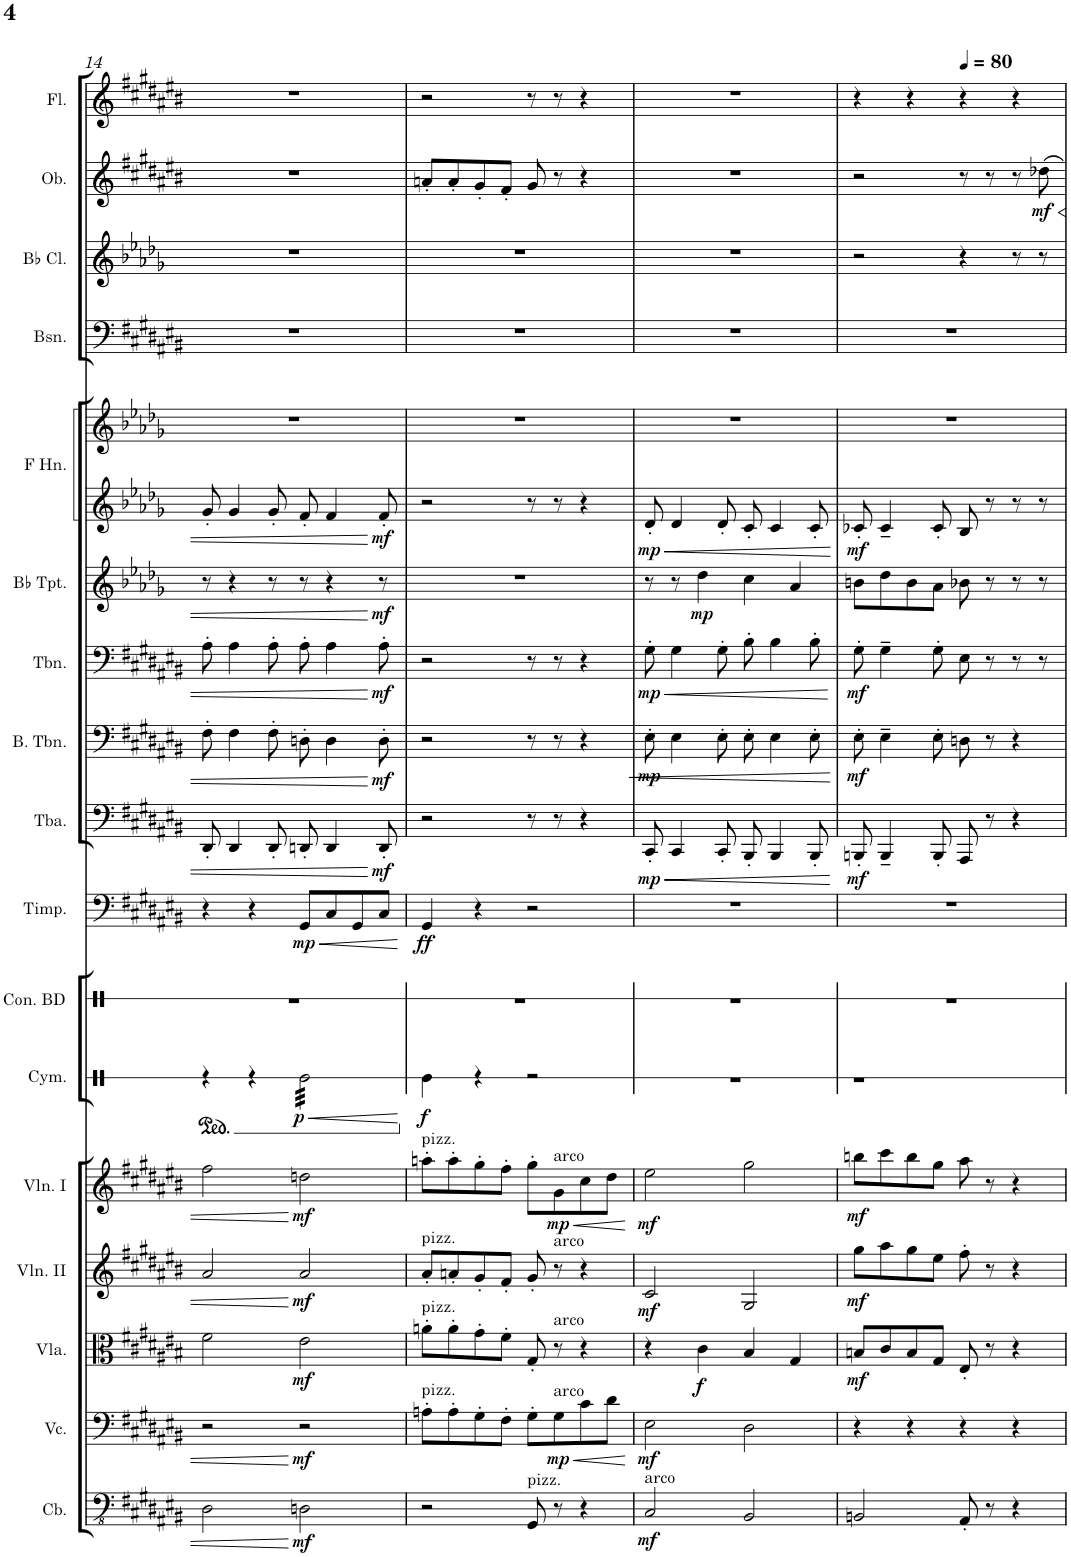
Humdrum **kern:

**kern	**dynam	**kern	**dynam	**kern	**dynam	**kern	**dynam	**kern	**dynam	**kern	**dynam	**kern	**kern	**dynam	**kern	**dynam	**kern	**dynam	**kern	**dynam	**kern	**dynam	**kern	**kern	**dynam	**kern	**kern	**kern	**dynam	**kern
*part17	*part17	*part16	*part16	*part15	*part15	*part14	*part14	*part13	*part13	*part12	*part12	*part11	*part10	*part10	*part9	*part9	*part8	*part8	*part7	*part7	*part6	*part6	*part5	*part5	*part5	*part4	*part3	*part2	*part2	*part1
*staff18	*staff18	*staff17	*staff17	*staff16	*staff16	*staff15	*staff15	*staff14	*staff14	*staff13	*staff13	*staff12	*staff11	*staff11	*staff10	*staff10	*staff9	*staff9	*staff8	*staff8	*staff7	*staff7	*staff6	*staff5	*staff5/6	*staff4	*staff3	*staff2	*staff2	*staff1
*I"Contrabasses	*	*I"Violoncellos	*	*I"Violas	*	*I"Violins II	*	*I"Violins I	*	*I"Cymbal	*	*I"Concert Bass Drum	*I"Timpani	*	*I"Tuba	*	*I"Bass Trombone	*	*I"Trombone	*	*I"Trumpets in Bb	*	*I"Horns in F	*	*	*I"Bassoons	*I"Clarinets in Bb	*I"Oboes	*	*I"Flutes
*I'Cb.	*	*I'Vc.	*	*I'Vla.	*	*I'Vln. II	*	*I'Vln. I	*	*I'Cym.	*	*I'Con. BD	*I'Timp.	*	*I'Tba.	*	*I'B. Tbn.	*	*I'Tbn.	*	*	*	*	*	*	*I'Bsn.	*	*I'Ob.	*	*I'Fl.
!!LO:PB:g=z
*clefFv4	*	*clefF4	*	*clefC3	*	*clefG2	*	*clefG2	*	*clefX	*	*clefX	*clefF4	*	*clefF4	*	*clefF4	*	*clefF4	*	*clefG2	*	*clefG2	*clefG2	*	*clefF4	*clefG2	*clefG2	*	*clefG2
*	*	*	*	*	*	*	*	*	*	*	*	*	*	*	*	*	*	*	*	*	*ITrd1c2	*	*ITrd4c7	*ITrd4c7	*	*	*ITrd1c2	*	*	*
*k[f#c#g#d#a#e#b#]	*	*k[f#c#g#d#a#e#b#]	*	*k[f#c#g#d#a#e#b#]	*	*k[f#c#g#d#a#e#b#]	*	*k[f#c#g#d#a#e#b#]	*	*k[]	*	*k[]	*k[f#c#g#d#a#e#b#]	*	*k[f#c#g#d#a#e#b#]	*	*k[f#c#g#d#a#e#b#]	*	*k[f#c#g#d#a#e#b#]	*	*k[b-e-a-d-g-]	*	*k[b-e-a-d-g-]	*k[b-e-a-d-g-]	*	*k[f#c#g#d#a#e#b#]	*k[b-e-a-d-g-]	*k[f#c#g#d#a#e#b#]	*	*k[f#c#g#d#a#e#b#]
*M4/4	*	*M4/4	*	*M4/4	*	*M4/4	*	*M4/4	*	*M4/4	*	*M4/4	*M4/4	*	*M4/4	*	*M4/4	*	*M4/4	*	*M4/4	*	*M4/4	*M4/4	*	*M4/4	*M4/4	*M4/4	*	*M4/4
*	*	*	*	*	*	*	*	*	*	*ped	*	*	*	*	*	*	*	*	*	*	*	*	*	*	*	*	*	*	*	*
=14	=14	=14	=14	=14	=14	=14	=14	=14	=14	=14	=14	=14	=14	=14	=14	=14	=14	=14	=14	=14	=14	=14	=14	=14	=14	=14	=14	=14	=14	=14
2DD#\	.	2r	.	2f#\	.	2a#/	.	2ff#\	.	4r	.	1r	4r	.	8DD#'/	.	8F#'\	.	8A#'\	.	8r	.	8g-'/	1r	.	1r	1r	1r	.	1r
.	.	.	.	.	.	.	.	.	.	.	.	.	.	.	4DD#/	.	4F#\	.	4A#\	.	4r	.	4g-/	.	.	.	.	.	.	.
.	.	.	.	.	.	.	.	.	.	4r	.	.	4r	.	.	.	.	.	.	.	.	.	.	.	.	.	.	.	.	.
.	.	.	.	.	.	.	.	.	.	.	.	.	.	.	8DD#'/	.	8F#'\	.	8A#'\	.	8r	.	8g-'/	.	.	.	.	.	.	.
!	!LO:DY:b	!	!LO:DY:b	!	!LO:DY:b	!	!LO:DY:b	!	!LO:DY:b	!	!LO:DY:b	!	!	!LO:DY:b	!	!	!	!	!	!	!	!	!	!	!	!	!	!	!	!
*	*	*	*	*	*	*	*	*	*	*tremolo	*	*	*	*	*	*	*	*	*	*	*	*	*	*	*	*	*	*	*	*
2DDn\	mf	2r	mf	2e#\	mf	2a#/	mf	2ddn\	mf	32Re\LLL	p	.	8GG#/L	mp	8DDn'/	.	8Dn'\	.	8A#'\	.	8r	.	8f'/	.	.	.	.	.	.	.
.	.	.	.	.	.	.	.	.	.	32Re\	.	.	.	.	.	.	.	.	.	.	.	.	.	.	.	.	.	.	.	.
.	.	.	.	.	.	.	.	.	.	32Re\	.	.	.	.	.	.	.	.	.	.	.	.	.	.	.	.	.	.	.	.
.	.	.	.	.	.	.	.	.	.	32Re\	.	.	.	.	.	.	.	.	.	.	.	.	.	.	.	.	.	.	.	.
.	.	.	.	.	.	.	.	.	.	32Re\	.	.	8C#/	.	4DD/	.	4D\	.	4A#\	.	4r	.	4f/	.	.	.	.	.	.	.
.	.	.	.	.	.	.	.	.	.	32Re\	.	.	.	.	.	.	.	.	.	.	.	.	.	.	.	.	.	.	.	.
.	.	.	.	.	.	.	.	.	.	32Re\	.	.	.	.	.	.	.	.	.	.	.	.	.	.	.	.	.	.	.	.
.	.	.	.	.	.	.	.	.	.	32Re\	.	.	.	.	.	.	.	.	.	.	.	.	.	.	.	.	.	.	.	.
.	.	.	.	.	.	.	.	.	.	32Re\	.	.	8GG#/	.	.	.	.	.	.	.	.	.	.	.	.	.	.	.	.	.
.	.	.	.	.	.	.	.	.	.	32Re\	.	.	.	.	.	.	.	.	.	.	.	.	.	.	.	.	.	.	.	.
.	.	.	.	.	.	.	.	.	.	32Re\	.	.	.	.	.	.	.	.	.	.	.	.	.	.	.	.	.	.	.	.
.	.	.	.	.	.	.	.	.	.	32Re\	.	.	.	.	.	.	.	.	.	.	.	.	.	.	.	.	.	.	.	.
!	!	!	!	!	!	!	!	!	!	!	!	!	!	!	!	!LO:DY:b	!	!LO:DY:b	!	!LO:DY:b	!	!LO:DY:b	!	!	!LO:DY:b=2	!	!	!	!	!
.	.	.	.	.	.	.	.	.	.	32Re\	.	.	8C#/J	.	8DD'/	mf	8D'\	mf	8A#'\	mf	8r	mf	8f'/	.	mf	.	.	.	.	.
.	.	.	.	.	.	.	.	.	.	32Re\	.	.	.	.	.	.	.	.	.	.	.	.	.	.	.	.	.	.	.	.
.	.	.	.	.	.	.	.	.	.	32Re\	.	.	.	.	.	.	.	.	.	.	.	.	.	.	.	.	.	.	.	.
.	.	.	.	.	.	.	.	.	.	32Re\JJJ	.	.	.	.	.	.	.	.	.	.	.	.	.	.	.	.	.	.	.	.
*	*	*	*	*	*	*	*	*	*	*Xtremolo	*	*	*	*	*	*	*	*	*	*	*	*	*	*	*	*	*	*	*	*
=15	=15	=15	=15	=15	=15	=15	=15	=15	=15	=15	=15	=15	=15	=15	=15	=15	=15	=15	=15	=15	=15	=15	=15	=15	=15	=15	=15	=15	=15	=15
*	*	*	*	*	*	*	*	*	*	*Xped	*	*	*	*	*	*	*	*	*	*	*	*	*	*	*	*	*	*	*	*
!	!	!	!	!	!	!	!	!LO:TX:a:t=pizz.	!	!	!	!	!	!	!	!	!	!	!	!	!	!	!	!	!	!	!	!	!	!
!	!	!	!	!	!	!LO:TX:a:t=pizz.	!	!	!	!	!	!	!	!	!	!	!	!	!	!	!	!	!	!	!	!	!	!	!	!
!	!	!	!	!LO:TX:a:t=pizz.	!	!	!	!	!	!	!	!	!	!	!	!	!	!	!	!	!	!	!	!	!	!	!	!	!	!
!	!	!LO:TX:a:t=pizz.	!	!	!	!	!	!	!	!	!	!	!	!	!	!	!	!	!	!	!	!	!	!	!	!	!	!	!	!
!	!	!	!	!	!	!	!	!	!	!	!LO:DY:b	!	!	!LO:DY:b	!	!	!	!	!	!	!	!	!	!	!	!	!	!	!	!
2r	.	8An'\L	.	8an'\L	.	8a#'/L	.	8aan'\L	.	4Re\	f	1r	4GG#/	ff	2r	.	2r	.	2r	.	1r	.	2r	1r	.	1r	1r	8an'/L	.	2r
.	.	8A'\	.	8a'\	.	8an'/	.	8aa'\	.	.	.	.	.	.	.	.	.	.	.	.	.	.	.	.	.	.	.	8a'/	.	.
.	.	8G#'\	.	8g#'\	.	8g#'/	.	8gg#'\	.	4r	.	.	4r	.	.	.	.	.	.	.	.	.	.	.	.	.	.	8g#'/	.	.
.	.	8F#'\J	.	8f#'\J	.	8f#'/J	.	8ff#'\J	.	.	.	.	.	.	.	.	.	.	.	.	.	.	.	.	.	.	.	8f#'/J	.	.
!LO:TX:a:t=pizz.	!	!	!	!	!	!	!	!	!	!	!	!	!	!	!	!	!	!	!	!	!	!	!	!	!	!	!	!	!	!
8GGG#/	.	8G#'\L	.	8G#'/	.	8g#'/	.	8gg#'\L	.	2r	.	.	2r	.	8r	.	8r	.	8r	.	.	.	8r	.	.	.	.	8g#/	.	8r
!	!	!	!	!	!	!	!	!LO:TX:a:t=arco	!	!	!	!	!	!	!	!	!	!	!	!	!	!	!	!	!	!	!	!	!	!
!	!	!	!	!	!	!LO:TX:a:t=arco	!	!	!	!	!	!	!	!	!	!	!	!	!	!	!	!	!	!	!	!	!	!	!	!
!	!	!	!	!LO:TX:a:t=arco	!	!	!	!	!	!	!	!	!	!	!	!	!	!	!	!	!	!	!	!	!	!	!	!	!	!
!	!	!LO:TX:a:t=arco	!	!	!	!	!	!	!	!	!	!	!	!	!	!	!	!	!	!	!	!	!	!	!	!	!	!	!	!
!	!	!	!LO:DY:b	!	!	!	!	!	!LO:DY:b	!	!	!	!	!	!	!	!	!	!	!	!	!	!	!	!	!	!	!	!	!
8r	.	8G#\	mp	8r	.	8r	.	8g#\	mp	.	.	.	.	.	8r	.	8r	.	8r	.	.	.	8r	.	.	.	.	8r	.	8r
4r	.	8c#\	.	4r	.	4r	.	8cc#\	.	.	.	.	.	.	4r	.	4r	.	4r	.	.	.	4r	.	.	.	.	4r	.	4r
.	.	8d#\J	.	.	.	.	.	8dd#\J	.	.	.	.	.	.	.	.	.	.	.	.	.	.	.	.	.	.	.	.	.	.
=16	=16	=16	=16	=16	=16	=16	=16	=16	=16	=16	=16	=16	=16	=16	=16	=16	=16	=16	=16	=16	=16	=16	=16	=16	=16	=16	=16	=16	=16	=16
!LO:TX:a:t=arco	!	!	!	!	!	!	!	!	!	!	!	!	!	!	!	!	!	!	!	!	!	!	!	!	!	!	!	!	!	!
!	!LO:DY:b	!	!LO:DY:b	!	!	!	!LO:DY:b	!	!LO:DY:b	!	!	!	!	!	!	!LO:DY:b	!	!LO:DY:b	!	!LO:DY:b	!	!	!	!	!LO:DY:b=2	!	!	!	!	!
2CC#/	mf	2E#\	mf	4r	.	2c#/	mf	2ee#\	mf	1r	.	1r	1r	.	8CC#'/	mp	8E#'\	mp	8G#'\	mp	8r	.	8d-'/	1r	mp	1r	1r	1r	.	1r
.	.	.	.	.	.	.	.	.	.	.	.	.	.	.	4CC#/	.	4E#\	.	4G#\	.	8r	.	4d-/	.	.	.	.	.	.	.
!	!	!	!	!	!LO:DY:b	!	!	!	!	!	!	!	!	!	!	!	!	!	!	!	!	!LO:DY:b	!	!	!	!	!	!	!	!
.	.	.	.	4c#\	f	.	.	.	.	.	.	.	.	.	.	.	.	.	.	.	4dd-\	mp	.	.	.	.	.	.	.	.
.	.	.	.	.	.	.	.	.	.	.	.	.	.	.	8CC#'/	.	8E#'\	.	8G#'\	.	.	.	8d-'/	.	.	.	.	.	.	.
2BBB#/	.	2D#\	.	4B#/	.	2G#/	.	2gg#\	.	.	.	.	.	.	8BBB#'/	.	8E#'\	.	8B#'\	.	4cc\	.	8c'/	.	.	.	.	.	.	.
.	.	.	.	.	.	.	.	.	.	.	.	.	.	.	4BBB#/	.	4E#\	.	4B#\	.	.	.	4c/	.	.	.	.	.	.	.
.	.	.	.	4G#/	.	.	.	.	.	.	.	.	.	.	.	.	.	.	.	.	4a-/	.	.	.	.	.	.	.	.	.
.	.	.	.	.	.	.	.	.	.	.	.	.	.	.	8BBB#'/	.	8E#'\	.	8B#'\	.	.	.	8c'/	.	.	.	.	.	.	.
=17	=17	=17	=17	=17	=17	=17	=17	=17	=17	=17	=17	=17	=17	=17	=17	=17	=17	=17	=17	=17	=17	=17	=17	=17	=17	=17	=17	=17	=17	=17
!	!	!	!	!	!LO:DY:b	!	!LO:DY:b	!	!LO:DY:b	!	!	!	!	!	!	!LO:DY:b	!	!LO:DY:b	!	!LO:DY:b	!	!	!	!	!LO:DY:b=2	!	!	!	!	!
2BBBn/	.	4r	.	8Bn/L	mf	8gg#\L	mf	8bbn\L	mf	1r	.	1r	1r	.	8BBBn'/	mf	8E#'\	mf	8G#'\	mf	8bn\L	.	8c-X'/	1r	mf	1r	2r	2r	.	4r
.	.	.	.	8c#/	.	8aa#\	.	8ccc#\	.	.	.	.	.	.	4BBB~/	.	4E#~\	.	4G#~\	.	8dd-\	.	4c-~/	.	.	.	.	.	.	.
.	.	4r	.	8B/	.	8gg#\	.	8bb\	.	.	.	.	.	.	.	.	.	.	.	.	8b\	.	.	.	.	.	.	.	.	4r
.	.	.	.	8G#/J	.	8ee#\J	.	8gg#\J	.	.	.	.	.	.	8BBB'/	.	8E#'\	.	8G#'\	.	8a-\J	.	8c-'/	.	.	.	.	.	.	.
*	*	*	*	*	*	*	*	*	*	*	*	*	*	*	*	*	*	*	*	*	*	*	*	*	*	*	*	*	*	*MM80
8AAA#'/	.	4r	.	8E#'/	.	8ff#'\	.	8aa#\	.	.	.	.	.	.	8AAA#/	.	8Dn\	.	8E#\	.	8b-X\	.	8B-/	.	.	.	4r	8r	.	4r
8r	.	.	.	8r	.	8r	.	8r	.	.	.	.	.	.	8r	.	8r	.	8r	.	8r	.	8r	.	.	.	.	8r	.	.
4r	.	4r	.	4r	.	4r	.	4r	.	.	.	.	.	.	4r	.	4r	.	8r	.	8r	.	8r	.	.	.	8r	8r	.	4r
!	!	!	!	!	!	!	!	!	!	!	!	!	!	!	!	!	!	!	!	!	!	!	!	!	!	!	!	!	!LO:DY:b	!
.	.	.	.	.	.	.	.	.	.	.	.	.	.	.	.	.	.	.	8r	.	8r	.	8r	.	.	.	8r	8dd-X\	mf	.
=	=	=	=	=	=	=	=	=	=	=	=	=	=	=	=	=	=	=	=	=	=	=	=	=	=	=	=	=	=	=
*-	*-	*-	*-	*-	*-	*-	*-	*-	*-	*-	*-	*-	*-	*-	*-	*-	*-	*-	*-	*-	*-	*-	*-	*-	*-	*-	*-	*-	*-	*-
